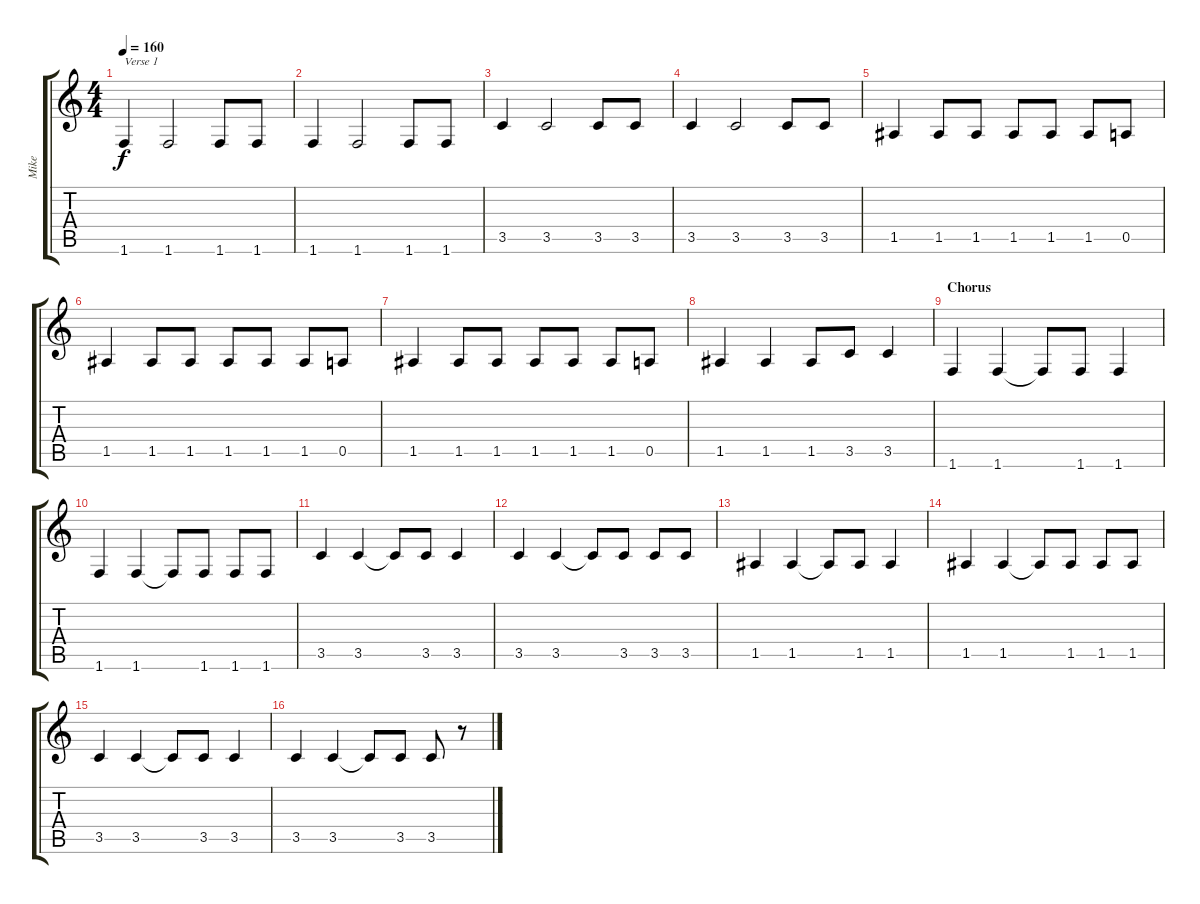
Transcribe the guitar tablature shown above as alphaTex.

\track ("Mike" "Mike") {instrument electricbasspick}
\staff {score tabs}
\tuning (E4 B3 G3 D3 A2 E2) {hide}
\ts (4 4)
\tempo 160
\clef g2
\ks c
1.6.4{txt "Verse 1" dy f} 1.6.2 1.6.8 1.6.8 |
1.6.4 1.6.2 1.6.8 1.6.8 |
3.5.4 3.5.2 3.5.8 3.5.8 |
3.5.4 3.5.2 3.5.8 3.5.8 |
1.5.4 1.5.8 1.5.8 1.5.8 1.5.8 1.5.8 0.5.8 |
1.5.4 1.5.8 1.5.8 1.5.8 1.5.8 1.5.8 0.5.8 |
1.5.4 1.5.8 1.5.8 1.5.8 1.5.8 1.5.8 0.5.8 |
1.5.4 1.5.4 1.5.8 3.5.8 3.5.4 |
\section ("" "Chorus")
1.6.4 1.6.4 1.6{t}.8 1.6.8 1.6.4 |
1.6.4 1.6.4 1.6{t}.8 1.6.8 1.6.8 1.6.8 |
3.5.4 3.5.4 3.5{t}.8 3.5.8 3.5.4 |
3.5.4 3.5.4 3.5{t}.8 3.5.8 3.5.8 3.5.8 |
1.5.4 1.5.4 1.5{t}.8 1.5.8 1.5.4 |
1.5.4 1.5.4 1.5{t}.8 1.5.8 1.5.8 1.5.8 |
3.5.4 3.5.4 3.5{t}.8 3.5.8 3.5.4 |
3.5.4 3.5.4 3.5{t}.8 3.5.8 3.5.8 r.8
